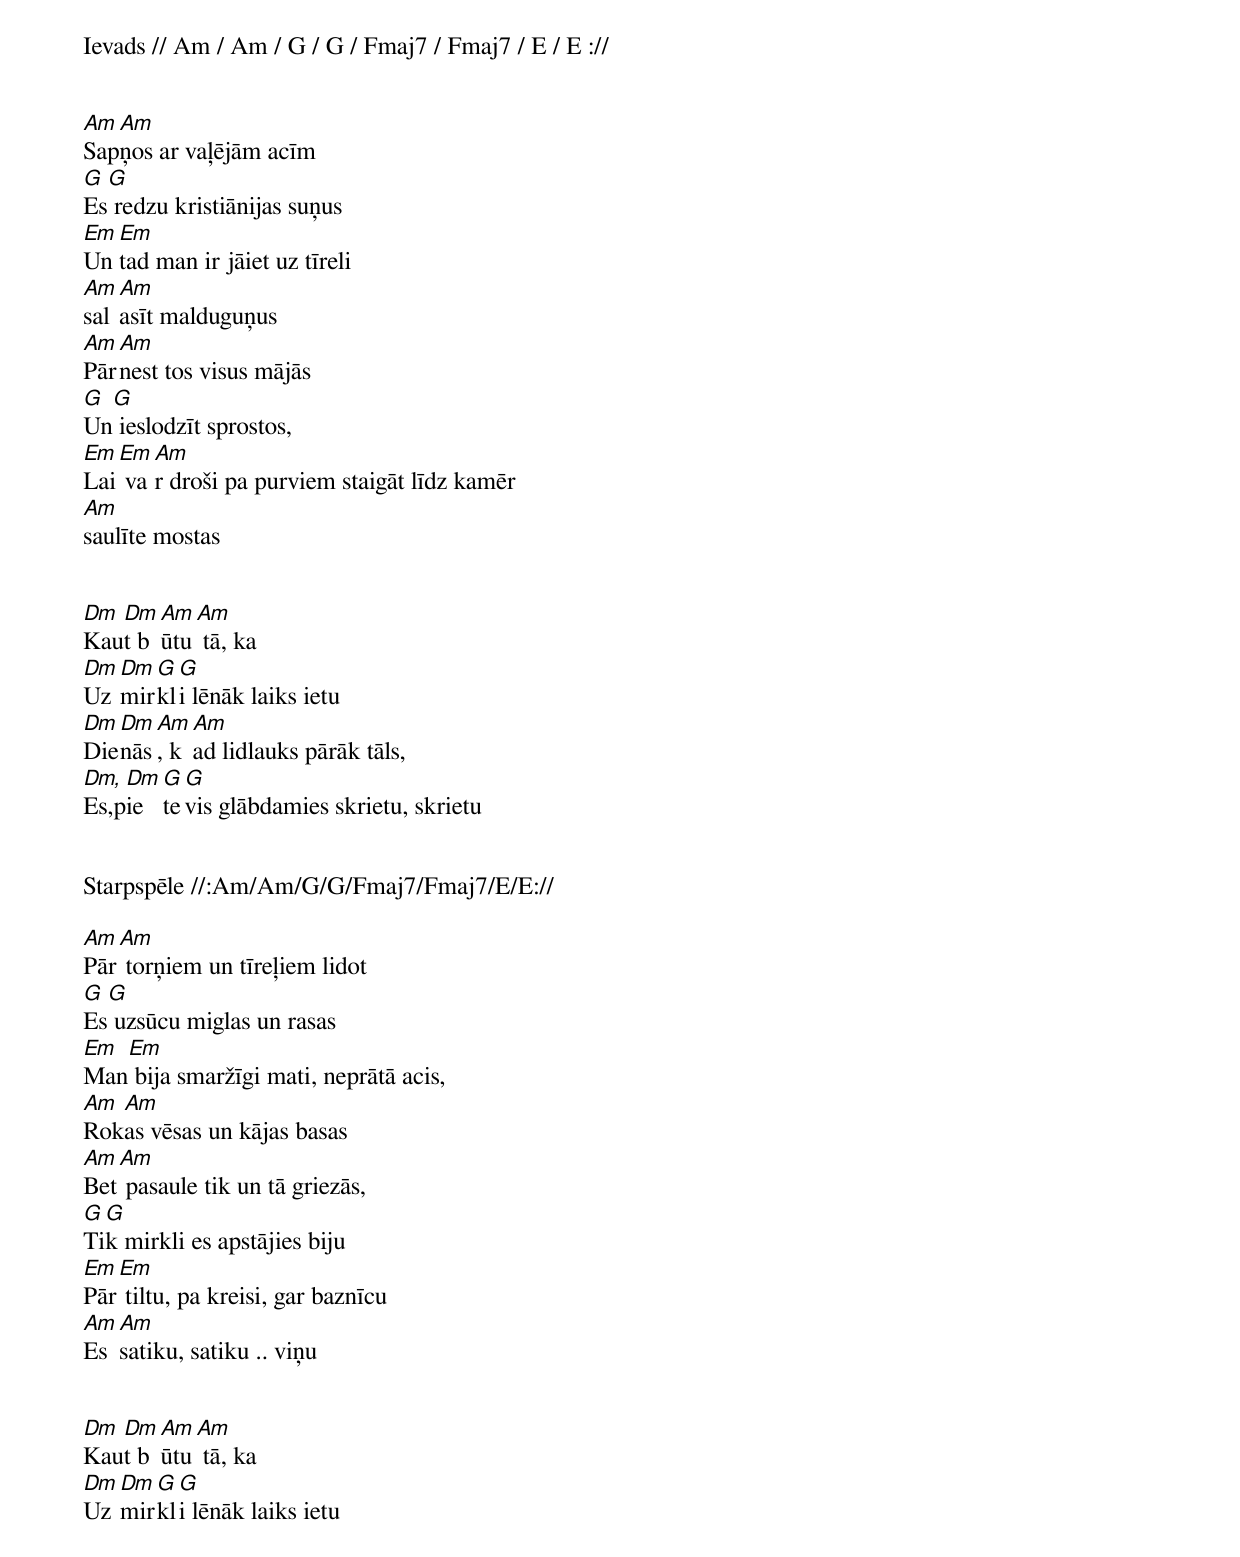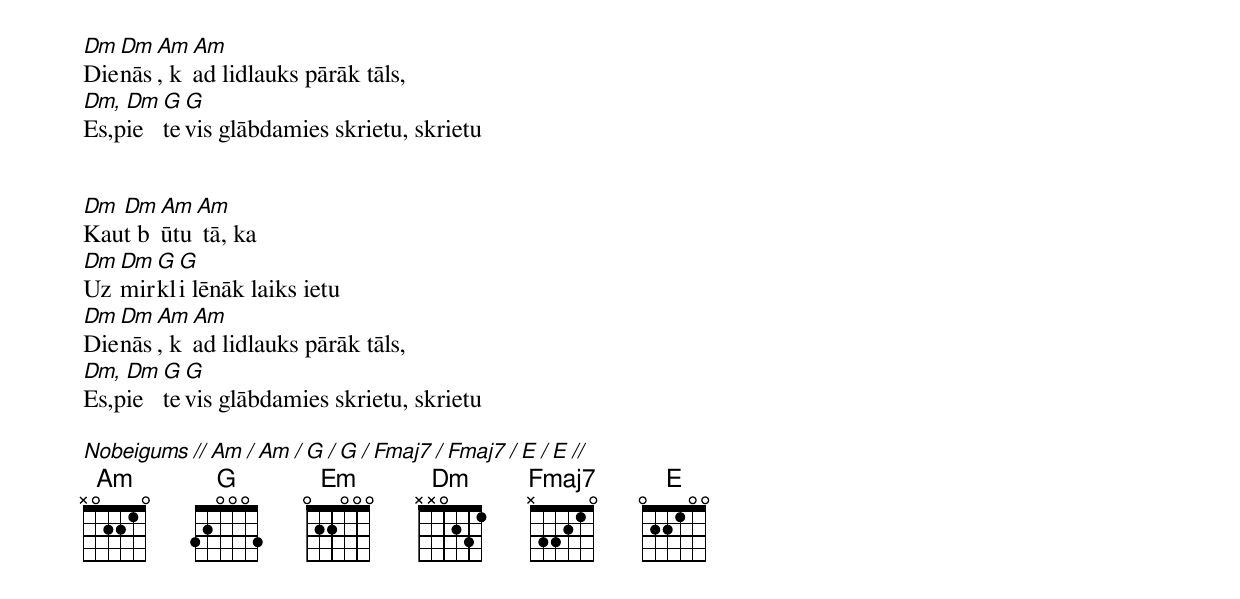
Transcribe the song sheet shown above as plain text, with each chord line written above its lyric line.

Ievads // Am / Am / G / G / Fmaj7 / Fmaj7 / E / E ://


Am Am
Sapņos ar vaļējām acīm
G G
Es redzu kristiānijas suņus
Em Em
Un tad man ir jāiet uz tīreli
Am Am
salasīt malduguņus
Am Am
Pārnest tos visus mājās
G G
Un ieslodzīt sprostos,
Em Em Am
Lai var droši pa purviem staigāt līdz kamēr
Am
saulīte mostas


Dm Dm Am Am
Kaut būtu tā, ka
Dm Dm G G
Uz mirkli lēnāk laiks ietu
Dm Dm Am Am
Dienās, kad lidlauks pārāk tāls,
Dm, Dm G G
Es,pie tevis glābdamies skrietu, skrietu


Starpspēle //:Am/Am/G/G/Fmaj7/Fmaj7/E/E://

Am Am
Pār torņiem un tīreļiem lidot
G G
Es uzsūcu miglas un rasas
Em Em
Man bija smaržīgi mati, neprātā acis,
Am Am
Rokas vēsas un kājas basas
Am Am
Bet pasaule tik un tā griezās,
G G
Tik mirkli es apstājies biju
Em Em
Pār tiltu, pa kreisi, gar baznīcu
Am Am
Es satiku, satiku .. viņu


Dm Dm Am Am
Kaut būtu tā, ka
Dm Dm G G
Uz mirkli lēnāk laiks ietu
Dm Dm Am Am
Dienās, kad lidlauks pārāk tāls,
Dm, Dm G G
Es,pie tevis glābdamies skrietu, skrietu


Dm Dm Am Am
Kaut būtu tā, ka
Dm Dm G G
Uz mirkli lēnāk laiks ietu
Dm Dm Am Am
Dienās, kad lidlauks pārāk tāls,
Dm, Dm G G
Es,pie tevis glābdamies skrietu, skrietu

Nobeigums // Am / Am / G / G / Fmaj7 / Fmaj7 / E / E //
